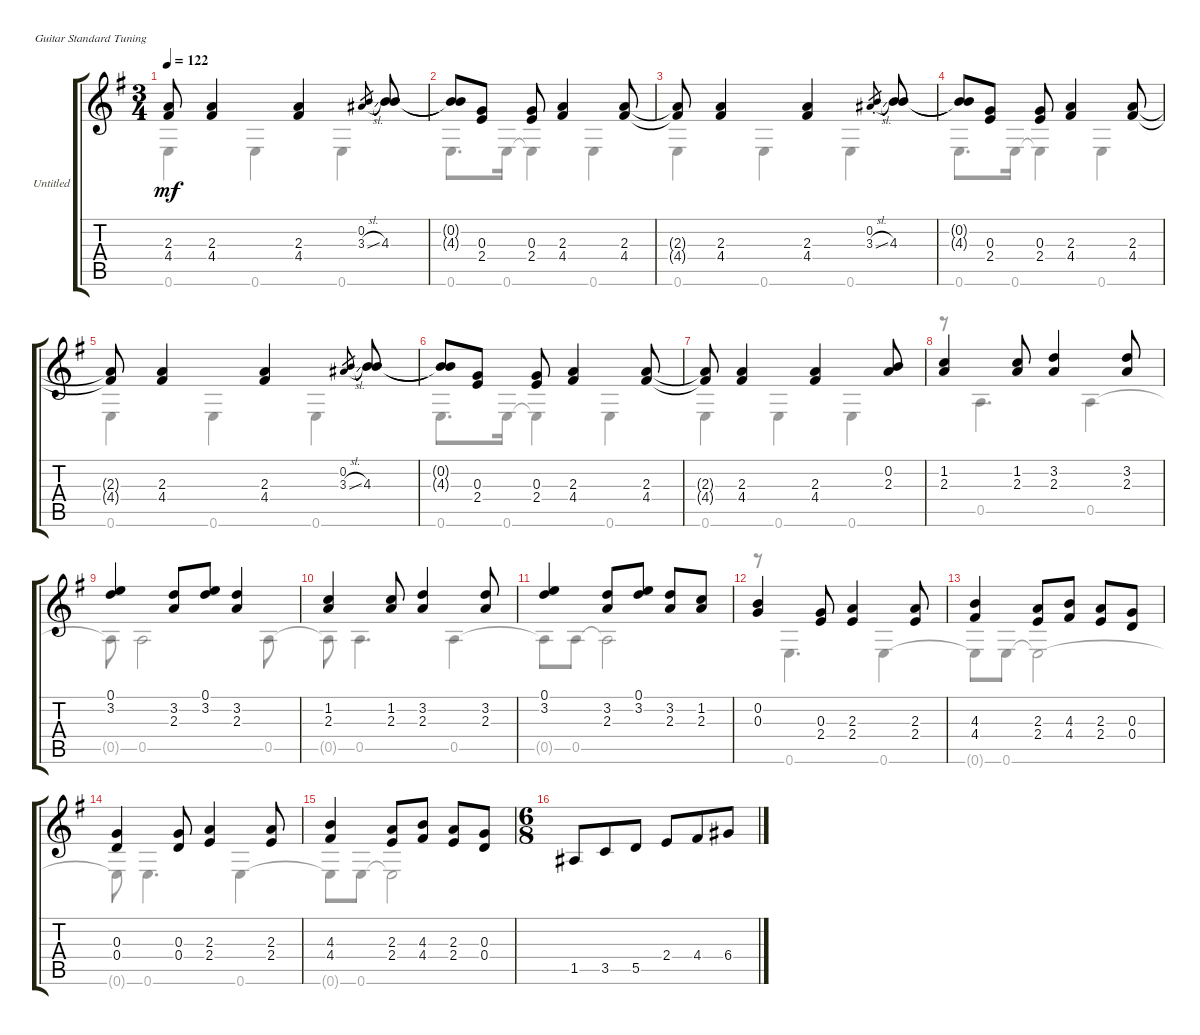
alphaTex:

\bracketExtendMode groupsimilarinstruments
\firstSystemTrackNameOrientation horizontal
\otherSystemsTrackNameOrientation horizontal
\track ("Untitled" "Untitled") {instrument acousticguitarnylon}
\staff {score tabs}
\tuning (E4 B3 G3 D3 A2 E2)
\voice
\ts (3 4)
\tempo 122
\clef g2
\ks eminor
(2.3{t} 4.4{t}).8{dy mf} (2.3 4.4).4 (2.3 4.4).4 (0.2 3.3{sl}).8{gr} (0.2{t} 4.3).8 |
(0.2{t} 4.3{t}).8 (0.3 2.4).8 (0.3 2.4).8 (2.3 4.4).4 (2.3 4.4).8 |
(2.3{t} 4.4{t}).8 (2.3 4.4).4 (2.3 4.4).4 (0.2{st} 3.3{sl st}).8{gr} (0.2{t} 4.3).8 |
(0.2{t} 4.3{t}).8 (0.3 2.4).8 (0.3 2.4).8 (2.3 4.4).4 (2.3 4.4).8 |
(2.3{t} 4.4{t}).8 (2.3 4.4).4 (2.3 4.4).4 (0.2 3.3{sl}).8{gr} (0.2{t} 4.3).8 |
(0.2{t} 4.3{t}).8 (0.3 2.4).8 (0.3 2.4).8 (2.3 4.4).4 (2.3 4.4).8 |
(2.3{t} 4.4{t}).8 (2.3 4.4).4 (2.3 4.4).4 (0.2 2.3).8 |
(1.2 2.3).4 (1.2 2.3).8 (3.2 2.3).4 (3.2 2.3).8 |
(0.1 3.2).4 (3.2 2.3).8 (0.1 3.2).8 (3.2 2.3).4 |
(1.2 2.3).4 (1.2 2.3).8 (3.2 2.3).4 (3.2 2.3).8 |
(0.1 3.2).4 (3.2 2.3).8 (0.1 3.2).8 (3.2 2.3).8 (1.2 2.3).8 |
(0.2 0.3).4 (0.3 2.4).8 (2.3 2.4).4 (2.3 2.4).8 |
(4.3 4.4).4 (2.3 2.4).8 (4.3 4.4).8 (2.3 2.4).8 (0.3 0.4).8 |
(0.3 0.4).4 (0.3 0.4).8 (2.3 2.4).4 (2.3 2.4).8 |
(4.3 4.4).4 (2.3 2.4).8 (4.3 4.4).8 (2.3 2.4).8 (0.3 0.4).8 |
\ts (6 8)
1.5.8 3.5.8 5.5.8 2.4.8 4.4.8 6.4.8
\voice
\clef g2
\ottava regular
\simile none
\ks eminor
0.6.4{dy mf} 0.6.4 0.6.4 |
0.6.8{d} 0.6.16 0.6{t}.4 0.6.4 |
0.6.4 0.6.4 0.6.4 |
0.6.8{d} 0.6.16 0.6{t}.4 0.6.4 |
0.6.4 0.6.4 0.6.4 |
0.6.8{d} 0.6.16 0.6{t}.4 0.6.4 |
0.6.4 0.6.4 0.6.4 |
r.8 0.5.4{d} 0.5.4 |
0.5{t}.8 0.5.2 0.5.8 |
0.5{t}.8 0.5.4{d} 0.5.4 |
0.5{t}.8 0.5.8 0.5{t}.2 |
r.8 0.6.4{d} 0.6.4 |
0.6{t}.8 0.6.8 0.6{t}.2 |
0.6{t}.8 0.6.4{d} 0.6.4 |
0.6{t}.8 0.6.8 0.6{t}.2 |
